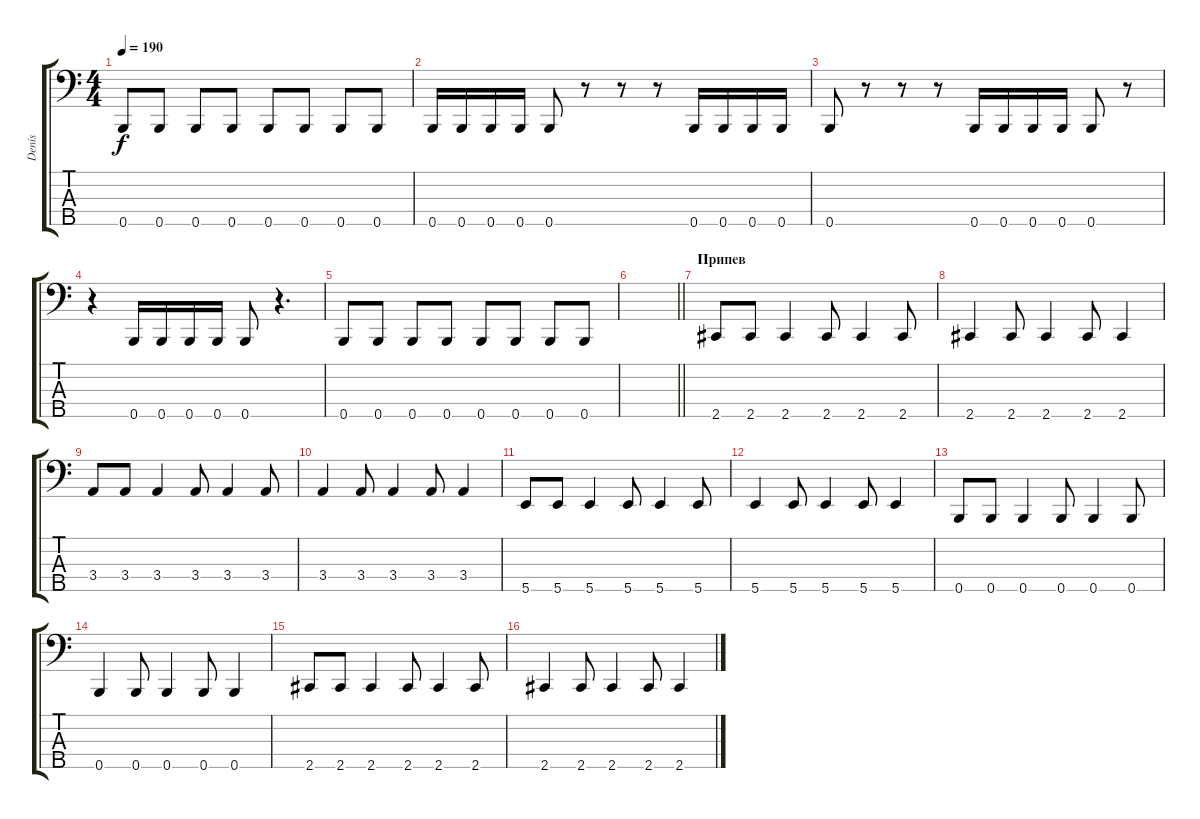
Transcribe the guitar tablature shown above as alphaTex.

\track ("Denis" "Denis") {instrument electricbasspick}
\staff {score tabs}
\tuning (A2 E2 B1 Gb1 B0) {hide}
\ts (4 4)
\tempo 190
\clef f4
\ks c
0.5.8{dy f} 0.5.8 0.5.8 0.5.8 0.5.8 0.5.8 0.5.8 0.5.8 |
0.5.16 0.5.16 0.5.16 0.5.16 0.5.8 r.8 r.8 r.8 0.5.16 0.5.16 0.5.16 0.5.16 |
0.5.8 r.8 r.8 r.8 0.5.16 0.5.16 0.5.16 0.5.16 0.5.8 r.8 |
r.4 0.5.16 0.5.16 0.5.16 0.5.16 0.5.8 r.4{d} |
0.5.8 0.5.8 0.5.8 0.5.8 0.5.8 0.5.8 0.5.8 0.5.8 |
\barLineRight lightlight
|
\section ("" "Припев")
2.5.8 2.5.8 2.5.4 2.5.8 2.5.4 2.5.8 |
2.5.4 2.5.8 2.5.4 2.5.8 2.5.4 |
3.4.8 3.4.8 3.4.4 3.4.8 3.4.4 3.4.8 |
3.4.4 3.4.8 3.4.4 3.4.8 3.4.4 |
5.5.8 5.5.8 5.5.4 5.5.8 5.5.4 5.5.8 |
5.5.4 5.5.8 5.5.4 5.5.8 5.5.4 |
0.5.8 0.5.8 0.5.4 0.5.8 0.5.4 0.5.8 |
0.5.4 0.5.8 0.5.4 0.5.8 0.5.4 |
2.5.8 2.5.8 2.5.4 2.5.8 2.5.4 2.5.8 |
2.5.4 2.5.8 2.5.4 2.5.8 2.5.4
